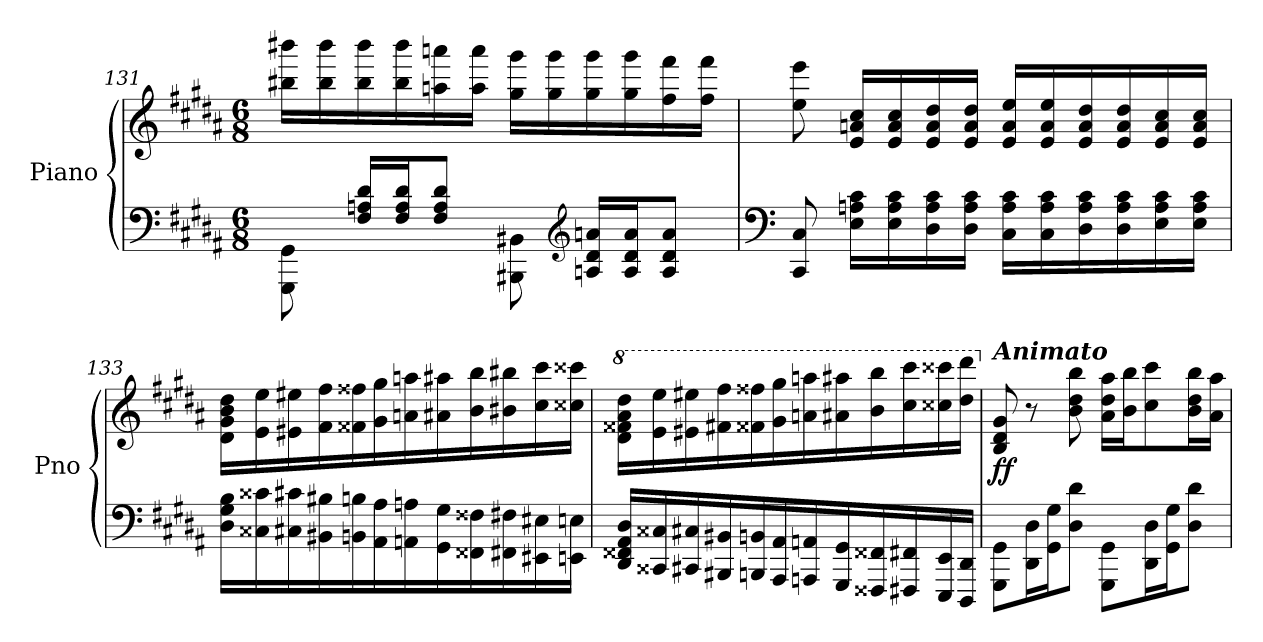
**kern	**kern	**dynam
*part1	*part1	*part1
*staff2	*staff1	*staff1/2
*I"Piano	*	*
*I'Pno	*	*
!!LO:LB:g=z
*clefF4	*clefG2	*
*k[f#c#g#d#a#]	*k[f#c#g#d#a#]	*
*M6/8	*M6/8	*
=131	=131	=131
8GGG#\ 8GG#\	16bb#X\ 16bbb#X\LL	.
.	16bb#\ 16bbb#\	.
16F#/ 16An/ 16d#/LL	16bb#\ 16bbb#\	.
16F#/ 16A/ 16d#/J	16bb#\ 16bbb#\	.
8F#/ 8A/ 8d#/J	16aan\ 16aaan\	.
.	16aa\ 16aaa\JJ	.
8BBB#X\ 8BB#X\	16gg#\ 16ggg#\LL	.
.	16gg#\ 16ggg#\	.
*clefG2	*	*
16An/ 16d#/ 16an/LL	16gg#\ 16ggg#\	.
16A/ 16d#/ 16a/J	16gg#\ 16ggg#\	.
8A/ 8d#/ 8a/J	16ff#\ 16fff#\	.
.	16ff#\ 16fff#\JJ	.
=132	=132	=132
*clefF4	*	*
8CC#/ 8C#/	8ee\ 8eee\	.
16E\ 16An\ 16c#\LL	16e/ 16an/ 16cc#/LL	.
16E\ 16A\ 16c#\	16e/ 16a/ 16cc#/	.
16D#\ 16A\ 16c#\	16e/ 16a/ 16dd#/	.
16D#\ 16A\ 16c#\JJ	16e/ 16a/ 16dd#/JJ	.
16C#\ 16A\ 16c#\LL	16e/ 16a/ 16ee/LL	.
16C#\ 16A\ 16c#\	16e/ 16a/ 16ee/	.
16D#\ 16A\ 16c#\	16e/ 16a/ 16dd#/	.
16D#\ 16A\ 16c#\	16e/ 16a/ 16dd#/	.
16E\ 16A\ 16c#\	16e/ 16a/ 16cc#/	.
16E\ 16A\ 16c#\JJ	16e/ 16a/ 16cc#/JJ	.
!!LO:LB:g=z
=133	=133	=133
16D#\ 16G#\ 16B\LL	16d#\ 16g#\ 16b\ 16dd#\LL	.
16C##X\ 16c##X\	16e\ 16ee\	.
16C#X\ 16c#X\	16e#X\ 16ee#X\	.
16BB#X\ 16B#X\	16f#\ 16ff#\	.
16BBn\ 16Bn\	16f##X\ 16ff##X\	.
16AA#\ 16A#\	16g#\ 16gg#\	.
16AAn\ 16An\	16an\ 16aan\	.
16GG#\ 16G#\	16a#X\ 16aa#X\	.
16FF##X\ 16F##X\	16b\ 16bb\	.
16FF#X\ 16F#X\	16b#X\ 16bb#X\	.
16EE#X\ 16E#X\	16cc#\ 16ccc#\	.
16EEn\ 16En\JJ	16cc##X\ 16ccc##X\JJ	.
!!LO:LB:g=z
=134	=134	=134
*	*8va	*
16DD#/ 16FF##X/ 16AA#/ 16D#/LL	16dd#\ 16ff##X\ 16aa#\ 16ddd#\LL	.
16CC##X/ 16C##X/	16ee\ 16eee\	.
16CC#X/ 16C#X/	16ee#X\ 16eee#X\	.
16BBB#X/ 16BB#X/	16ff#X\ 16fff#\	.
16BBBn/ 16BBn/	16ff##X\ 16fff##X\	.
16AAA#/ 16AA#/	16gg#\ 16ggg#\	.
16AAAn/ 16AAn/	16aan\ 16aaan\	.
16GGG#/ 16GG#/	16aa#X\ 16aaa#X\	.
16FFF##X/ 16FF##X/	16bb\ 16bbb\	.
16FFF#X/ 16FF#X/	16ccc#\ 16cccc#\	.
16EEE/ 16EE/	16ccc##X\ 16cccc##X\	.
16DDD#/ 16DD#/JJ	16ddd#\ 16dddd#\JJ	.
=135	=135	=135
*	*X8va	*
!	!LO:TX:a:Bi:t=Animato	!
!	!	!LO:DY:b
8GGG#\ 8GG#\L	8B/ 8d#/ 8g#/	ff
16DD#\ 16D#\L	8r	.
16GG#\ 16G#\J	.	.
8D#\ 8d#\J	8b\ 8dd#\ 8bb\	.
8GGG#\ 8GG#\L	16a#\ 16dd#\ 16aa#\LL	.
.	16b\ 16bb\J	.
16DD#\ 16D#\L	8cc#\ 8ccc#\	.
16GG#\ 16G#\J	.	.
8D#\ 8d#\J	16b\ 16dd#\ 16bb\L	.
.	16a#\ 16aa#\JJ	.
=	=	=
*-	*-	*-
